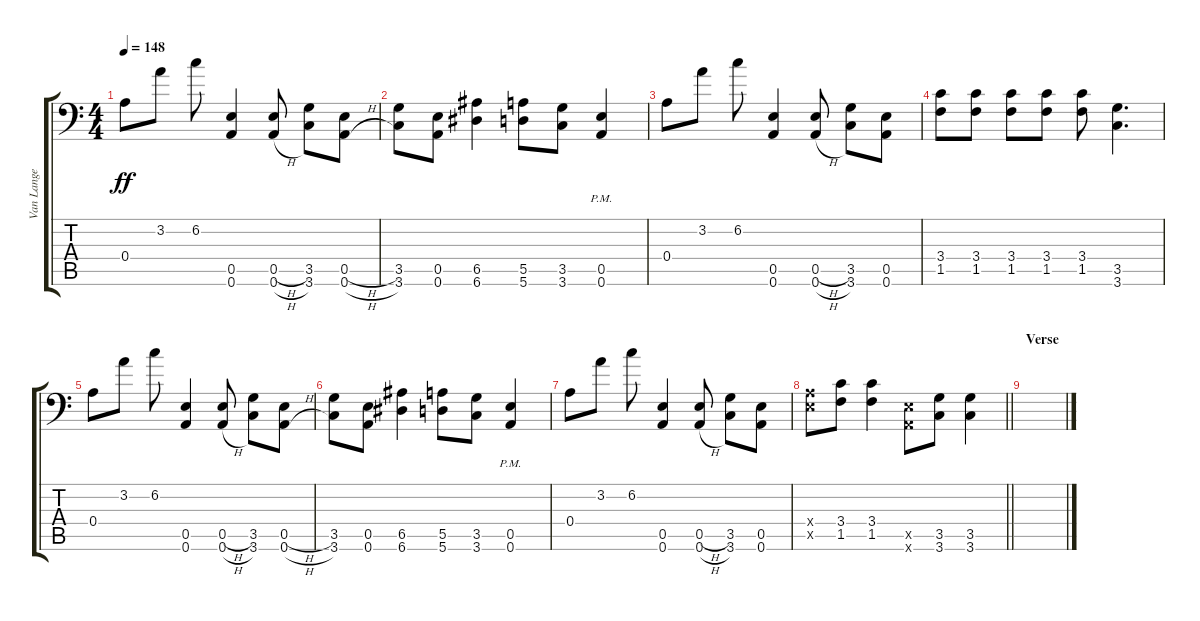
\track ("Van Lange" "Van Lange") {instrument distortionguitar}
\staff {score tabs}
\tuning (B3 Gb3 D3 A2 E2 A1) {hide}
\ts (4 4)
\tempo 148
\clef f4
\ks c
0.4.8{dy ff} 3.2.8 6.2.8 (0.5 0.6).4 (0.5{h} 0.6{h}).8 (3.5 3.6).8 (0.5{h} 0.6{h}).8 |
(3.5 3.6).8 (0.5 0.6).8 (6.5 6.6).4 (5.5 5.6).8 (3.5 3.6).8 (0.5{pm} 0.6{pm}).4 |
0.4.8 3.2.8 6.2.8 (0.5 0.6).4 (0.5{h} 0.6{h}).8 (3.5 3.6).8 (0.5 0.6).8 |
(3.4 1.5).8 (3.4 1.5).8 (3.4 1.5).8 (3.4 1.5).8 (3.4 1.5).8 (3.5 3.6).4{d} |
0.4.8 3.2.8 6.2.8 (0.5 0.6).4 (0.5{h} 0.6{h}).8 (3.5 3.6).8 (0.5{h} 0.6{h}).8 |
(3.5 3.6).8 (0.5 0.6).8 (6.5 6.6).4 (5.5 5.6).8 (3.5 3.6).8 (0.5{pm} 0.6{pm}).4 |
0.4.8 3.2.8 6.2.8 (0.5 0.6).4 (0.5{h} 0.6{h}).8 (3.5 3.6).8 (0.5 0.6).8 |
\barLineRight lightlight
(0.4{x} 0.5{x}).8 (3.4 1.5).8 (3.4 1.5).4 (0.5{x} 0.6{x}).8 (3.5 3.6).8 (3.5 3.6).4 |
\section ("" "Verse")
